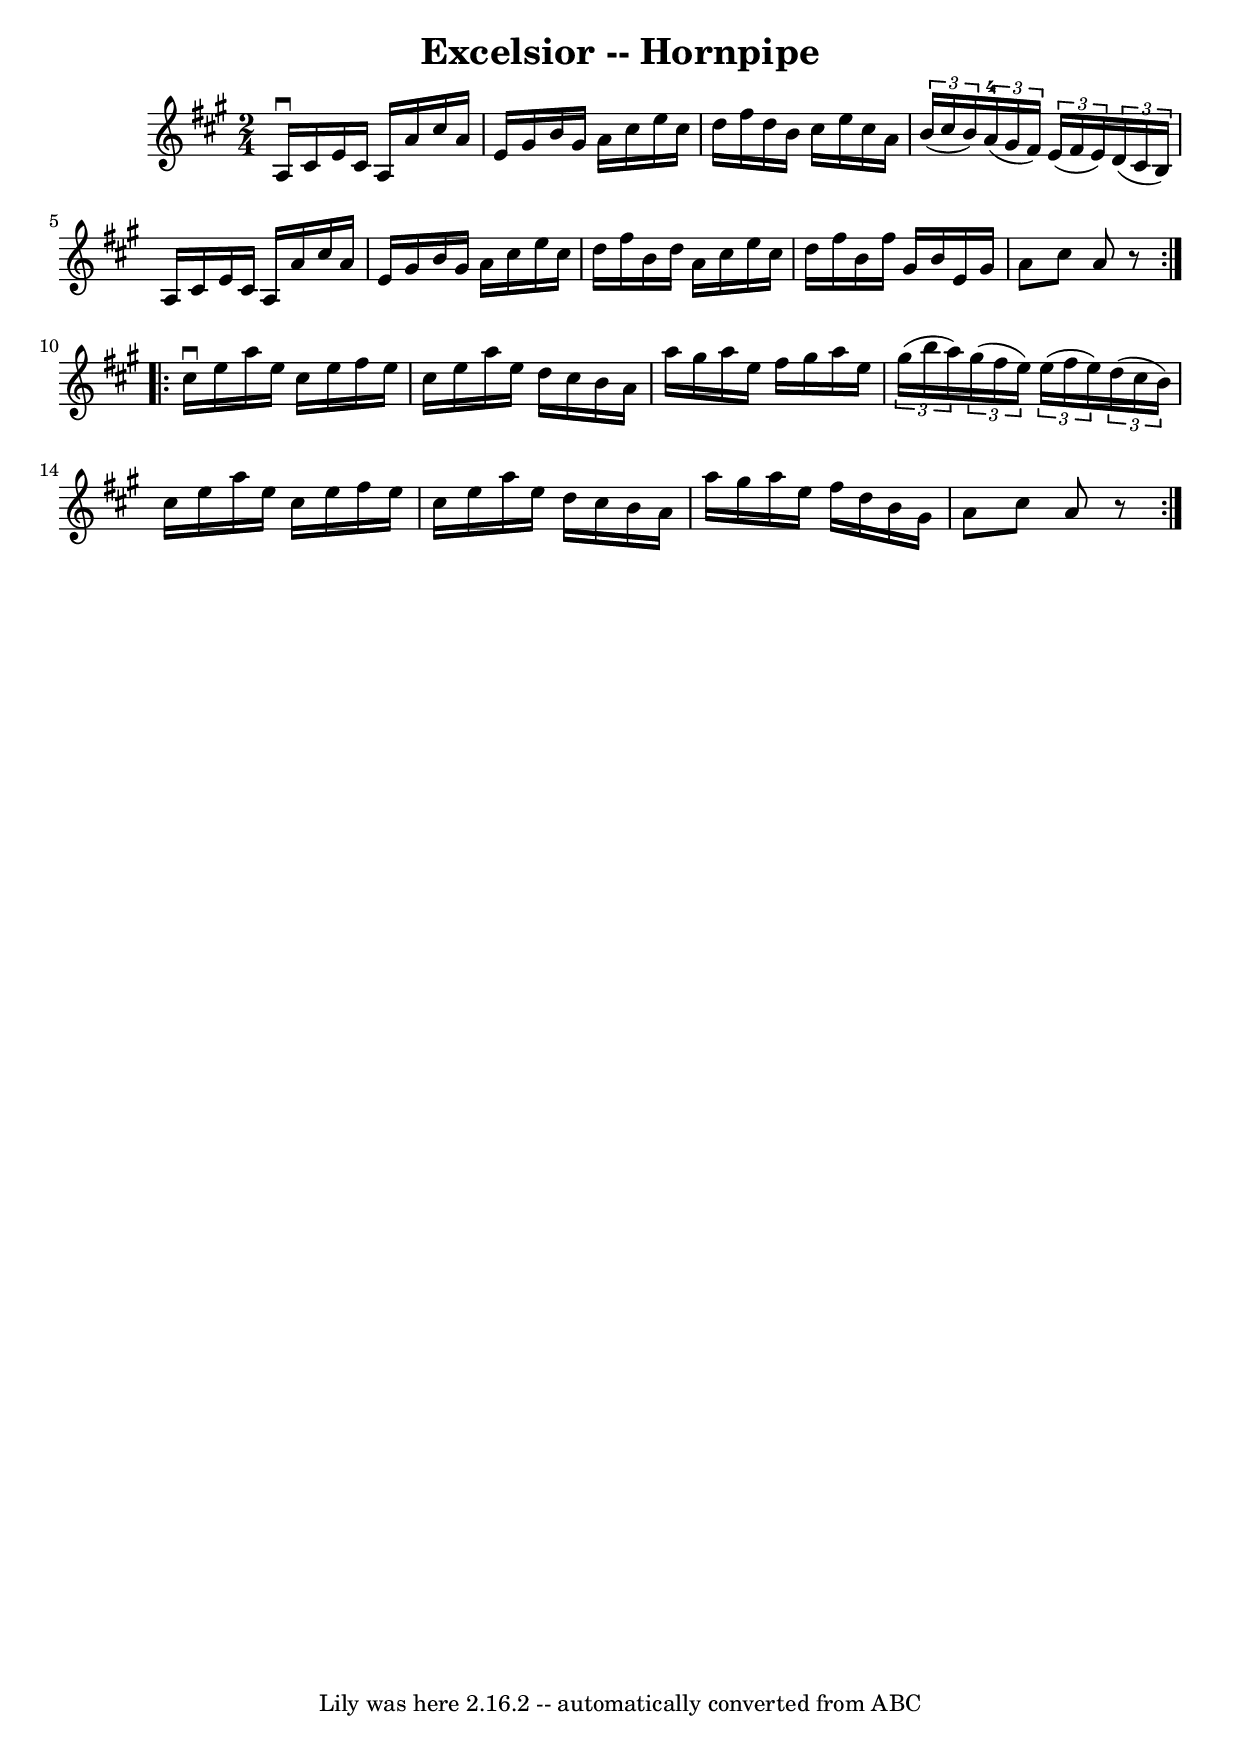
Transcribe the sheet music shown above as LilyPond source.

\version "2.16.2"
\include "Mammoth.ily"
\header {
  %% book = "Cole's 1000 Fiddle Tunes"
 crossRefNumber = "1"
 footnotes = ""
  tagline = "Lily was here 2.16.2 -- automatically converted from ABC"
  title = "Excelsior -- Hornpipe"

}
voicedefault =  {



  \repeat volta 2 {

    \time 2/4 
    \key a \major
 a16^\downbow cis'16 e'16 cis'16 a16 a'16 cis''16 a'16   |
 e'16 gis'16 b'16 gis'16 a'16 cis''16 e''16 cis''16   |
 d''16 fis''16 d''16 b'16 cis''16 e''16 cis''16 a'16   |
    \times 2/3 { b'16 (cis''16 
		 b'16) 
	       }   \times 2/3 { a'16-4(gis'16 fis'16) 
			      }   
    \times 2/3 { e'16 (fis'16 e'16) 
	       }   \times 2/3 { d'16 (cis'16   
				b16)  			      }  |
 a16 cis'16 e'16 cis'16 a16 a'16 cis''16 a'16   |
 e'16 gis'16 b'16 gis'16 a'16 cis''16 e''16 cis''16   |
 d''16 fis''16 b'16 d''16 a'16 cis''16 e''16 cis''16   |
 d''16 fis''16 b'16 fis''16 gis'16 b'16 e'16 gis'16   |
 a'8 cis''8 a'8    r8 
  }     

  \repeat volta 2 {
 cis''16^\downbow e''16 a''16 e''16 cis''16 e''16 fis''16 e''16   |
 cis''16 e''16 a''16 e''16 d''16 cis''16 b'16 a'16   |
 a''16 gis''16 a''16 e''16 fis''16 gis''16 a''16 e''16   |
    \times 2/3 { gis''16 (
		 b''16 a''16) 
	       }   \times 2/3 { gis''16 (fis''16 e''16) 
			      }   
    \times 2/3 { e''16 (fis''16 e''16) 
	       }   \times 2/3 { d''16 (
				cis''16 b'16)  			      }  |
 cis''16 e''16 a''16 e''16 cis''16 e''16 fis''16 e''16   |
 cis''16 e''16 a''16 e''16 d''16 cis''16 b'16 a'16   |
 a''16 gis''16 a''16 e''16 fis''16 d''16 b'16 gis'16   |
 a'8 cis''8 a'8 
    r8 
  }   

}

\score{
  <<

    \context Staff="default"
    {
      \voicedefault 
      
    }

  >>
  \layout {
    
  }
  \midi {
  }

}
